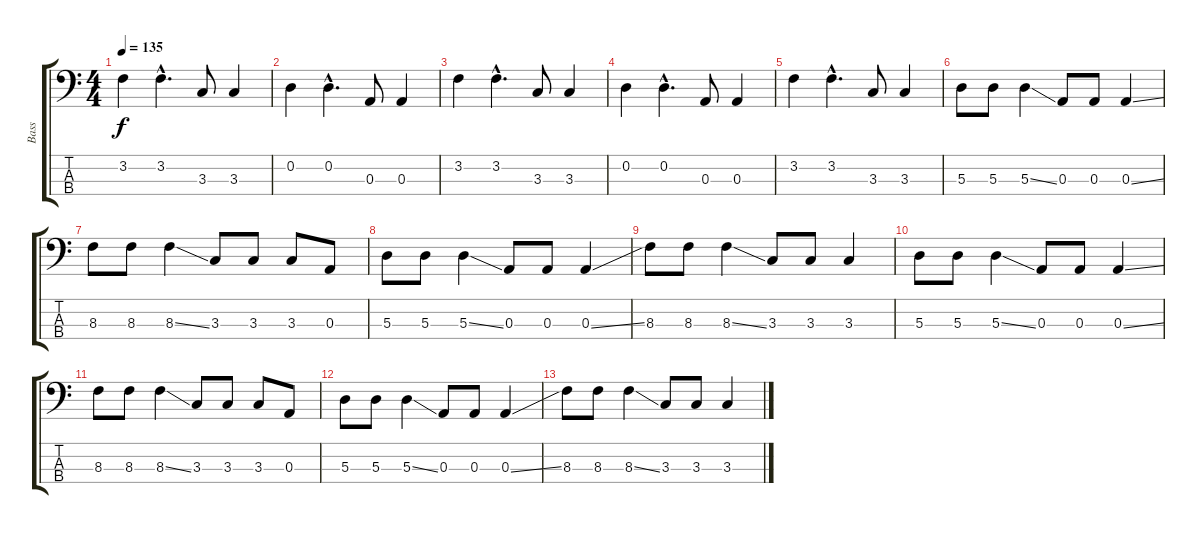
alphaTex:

\track ("Bass" "Bass") {instrument electricbassfinger}
\staff {score tabs}
\tuning (G2 D2 A1 E1) {hide}
\ts (4 4)
\tempo 135
\clef f4
\ks c
3.2.4{dy f} 3.2{hac}.4{d} 3.3.8 3.3.4 |
0.2.4 0.2{hac}.4{d} 0.3.8 0.3.4 |
3.2.4 3.2{hac}.4{d} 3.3.8 3.3.4 |
0.2.4 0.2{hac}.4{d} 0.3.8 0.3.4 |
3.2.4 3.2{hac}.4{d} 3.3.8 3.3.4 |
5.3.8 5.3.8 5.3{ss}.4 0.3.8 0.3.8 0.3{ss}.4 |
8.3.8 8.3.8 8.3{ss}.4 3.3.8 3.3.8 3.3.8 0.3.8 |
5.3.8 5.3.8 5.3{ss}.4 0.3.8 0.3.8 0.3{ss}.4 |
8.3.8 8.3.8 8.3{ss}.4 3.3.8 3.3.8 3.3.4 |
5.3.8 5.3.8 5.3{ss}.4 0.3.8 0.3.8 0.3{ss}.4 |
8.3.8 8.3.8 8.3{ss}.4 3.3.8 3.3.8 3.3.8 0.3.8 |
5.3.8 5.3.8 5.3{ss}.4 0.3.8 0.3.8 0.3{ss}.4 |
8.3.8 8.3.8 8.3{ss}.4 3.3.8 3.3.8 3.3.4
